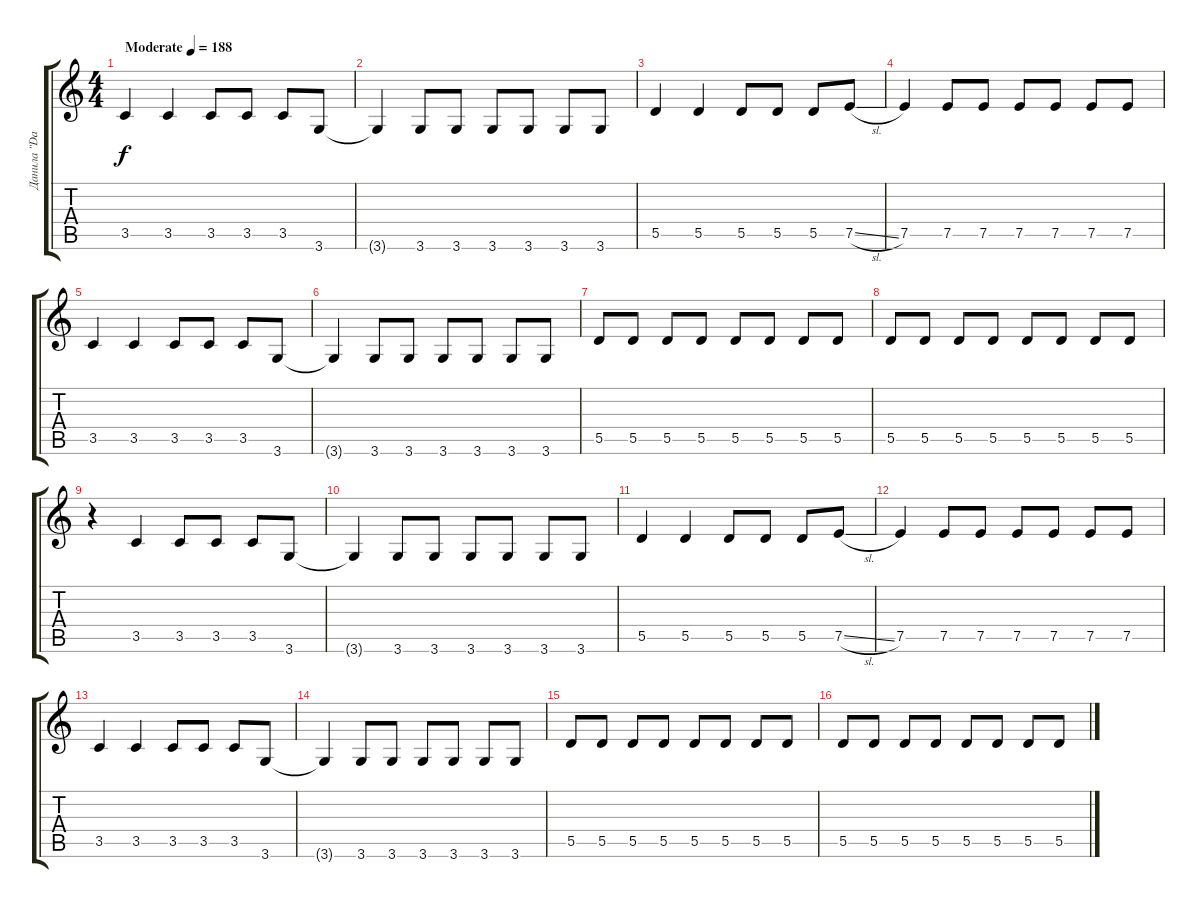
\track ("Данила \"Daн\" Косыгин" "Данила \"Da") {instrument electricbasspick}
\staff {score tabs}
\tuning (E4 B3 G3 D3 A2 E2) {hide}
\ts (4 4)
\tempo (188 "Moderate")
\clef g2
\ks c
3.5.4{dy f instrument electricbasspick} 3.5.4 3.5.8 3.5.8 3.5.8 3.6.8 |
3.6{t}.4 3.6.8 3.6.8 3.6.8 3.6.8 3.6.8 3.6.8 |
5.5.4 5.5.4 5.5.8 5.5.8 5.5.8 7.5{sl}.8 |
7.5.4 7.5.8 7.5.8 7.5.8 7.5.8 7.5.8 7.5.8 |
3.5.4 3.5.4 3.5.8 3.5.8 3.5.8 3.6.8 |
3.6{t}.4 3.6.8 3.6.8 3.6.8 3.6.8 3.6.8 3.6.8 |
5.5.8 5.5.8 5.5.8 5.5.8 5.5.8 5.5.8 5.5.8 5.5.8 |
5.5.8 5.5.8 5.5.8 5.5.8 5.5.8 5.5.8 5.5.8 5.5.8 |
r.4 3.5.4 3.5.8 3.5.8 3.5.8 3.6.8 |
3.6{t}.4 3.6.8 3.6.8 3.6.8 3.6.8 3.6.8 3.6.8 |
5.5.4 5.5.4 5.5.8 5.5.8 5.5.8 7.5{sl}.8 |
7.5.4 7.5.8 7.5.8 7.5.8 7.5.8 7.5.8 7.5.8 |
3.5.4 3.5.4 3.5.8 3.5.8 3.5.8 3.6.8 |
3.6{t}.4 3.6.8 3.6.8 3.6.8 3.6.8 3.6.8 3.6.8 |
5.5.8 5.5.8 5.5.8 5.5.8 5.5.8 5.5.8 5.5.8 5.5.8 |
5.5.8 5.5.8 5.5.8 5.5.8 5.5.8 5.5.8 5.5.8 5.5.8
